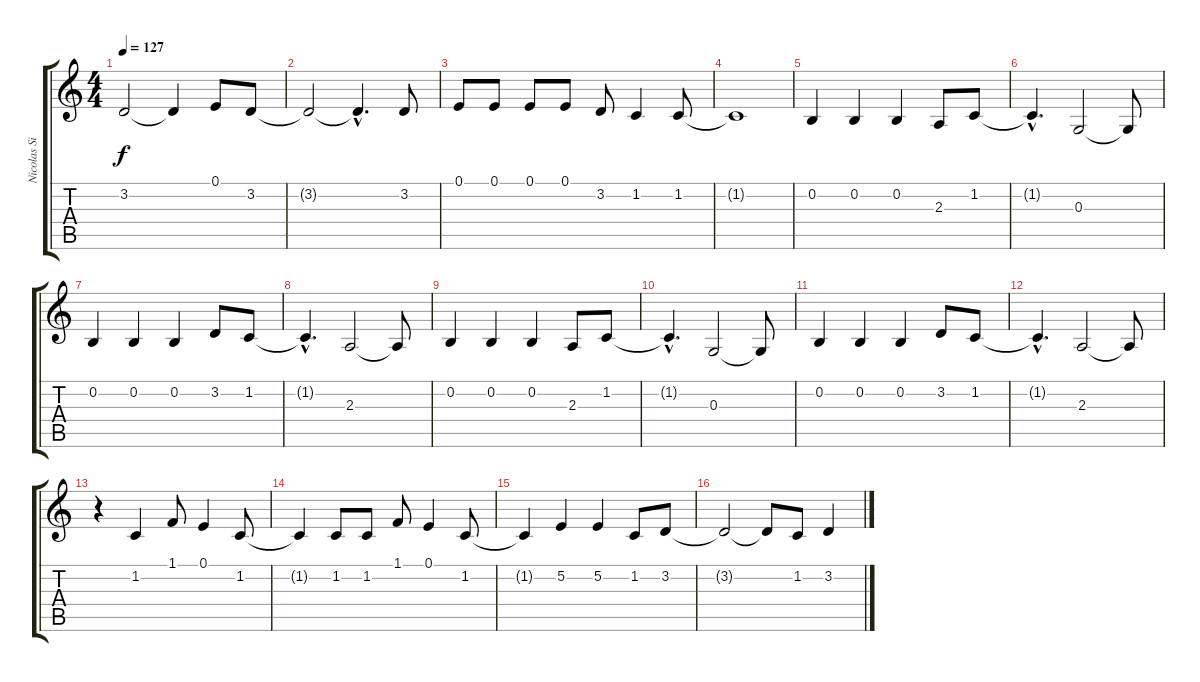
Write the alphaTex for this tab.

\track ("Nicolas Sirkis" "Nicolas Si") {instrument lead6voice}
\staff {score tabs}
\tuning (E4 B3 G3 D3 A2 E2) {hide}
\ts (4 4)
\tempo 127
\clef g2
\ks c
3.2{t}.2{dy f} 3.2{t}.4 0.1.8 3.2.8 |
3.2{t}.2 3.2{hac t}.4{d} 3.2.8 |
0.1.8 0.1.8 0.1.8 0.1.8 3.2.8 1.2.4 1.2.8 |
1.2{t}.1 |
0.2.4 0.2.4 0.2.4 2.3.8 1.2.8 |
1.2{hac t}.4{d} 0.3.2 0.3{t}.8 |
0.2.4 0.2.4 0.2.4 3.2.8 1.2.8 |
1.2{hac t}.4{d} 2.3.2 2.3{t}.8 |
0.2.4 0.2.4 0.2.4 2.3.8 1.2.8 |
1.2{hac t}.4{d} 0.3.2 0.3{t}.8 |
0.2.4 0.2.4 0.2.4 3.2.8 1.2.8 |
1.2{hac t}.4{d} 2.3.2 2.3{t}.8 |
r.4 1.2.4 1.1.8 0.1.4 1.2.8 |
1.2{t}.4 1.2.8 1.2.8 1.1.8 0.1.4 1.2.8 |
1.2{t}.4 5.2.4 5.2.4 1.2.8 3.2.8 |
3.2{t}.2 3.2{t}.8 1.2.8 3.2.4
